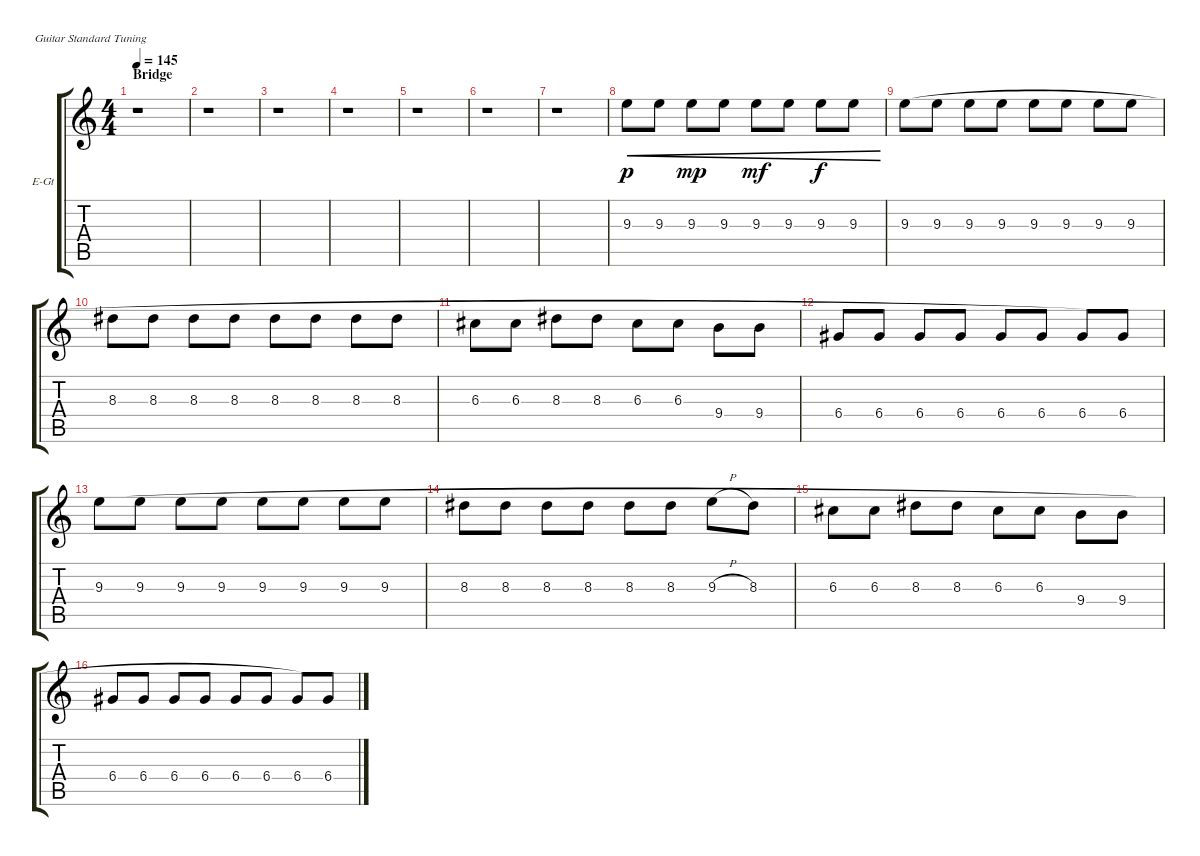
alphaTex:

\defaultSystemsLayout 4
\bracketExtendMode groupsimilarinstruments
\firstSystemTrackNameOrientation horizontal
\otherSystemsTrackNameOrientation horizontal
\track ("Ciaran O'Donnell" "E-Gt") {instrument overdrivenguitar}
\staff {score tabs}
\tuning (E4 B3 G3 D3 A2 E2)
\ts (4 4)
\section ("" "Bridge")
\tempo 145
\clef g2
\ks c
r.1{dy mp} |
r.1 |
r.1 |
r.1 |
r.1 |
r.1 |
r.1 |
9.3.8{cre dy p} 9.3.8{cre} 9.3.8{cre dy mp} 9.3.8{cre} 9.3.8{cre dy mf} 9.3.8{cre} 9.3.8{cre dy f} 9.3.8{cre} |
9.3.8{legatoorigin} 9.3.8{legatoorigin} 9.3.8{legatoorigin} 9.3.8{legatoorigin} 9.3.8{legatoorigin} 9.3.8{legatoorigin} 9.3.8{legatoorigin} 9.3.8{legatoorigin} |
8.3.8{legatoorigin} 8.3.8{legatoorigin} 8.3.8{legatoorigin} 8.3.8{legatoorigin} 8.3.8{legatoorigin} 8.3.8{legatoorigin} 8.3.8{legatoorigin} 8.3.8{legatoorigin} |
6.3.8{legatoorigin} 6.3.8{legatoorigin} 8.3.8{legatoorigin} 8.3.8{legatoorigin} 6.3.8{legatoorigin} 6.3.8{legatoorigin} 9.4.8{legatoorigin} 9.4.8{legatoorigin} |
6.4.8{legatoorigin} 6.4.8{legatoorigin} 6.4.8{legatoorigin} 6.4.8{legatoorigin} 6.4.8{legatoorigin} 6.4.8{legatoorigin} 6.4.8 6.4.8 |
9.3.8{legatoorigin} 9.3.8{legatoorigin} 9.3.8{legatoorigin} 9.3.8{legatoorigin} 9.3.8{legatoorigin} 9.3.8{legatoorigin} 9.3.8{legatoorigin} 9.3.8{legatoorigin} |
8.3.8{legatoorigin} 8.3.8{legatoorigin} 8.3.8{legatoorigin} 8.3.8{legatoorigin} 8.3.8{legatoorigin} 8.3.8{legatoorigin} 9.3{h}.8{legatoorigin} 8.3.8{legatoorigin} |
6.3.8{legatoorigin} 6.3.8{legatoorigin} 8.3.8{legatoorigin} 8.3.8{legatoorigin} 6.3.8{legatoorigin} 6.3.8{legatoorigin} 9.4.8{legatoorigin} 9.4.8{legatoorigin} |
6.4.8{legatoorigin} 6.4.8{legatoorigin} 6.4.8{legatoorigin} 6.4.8{legatoorigin} 6.4.8{legatoorigin} 6.4.8{legatoorigin} 6.4.8 6.4.8
